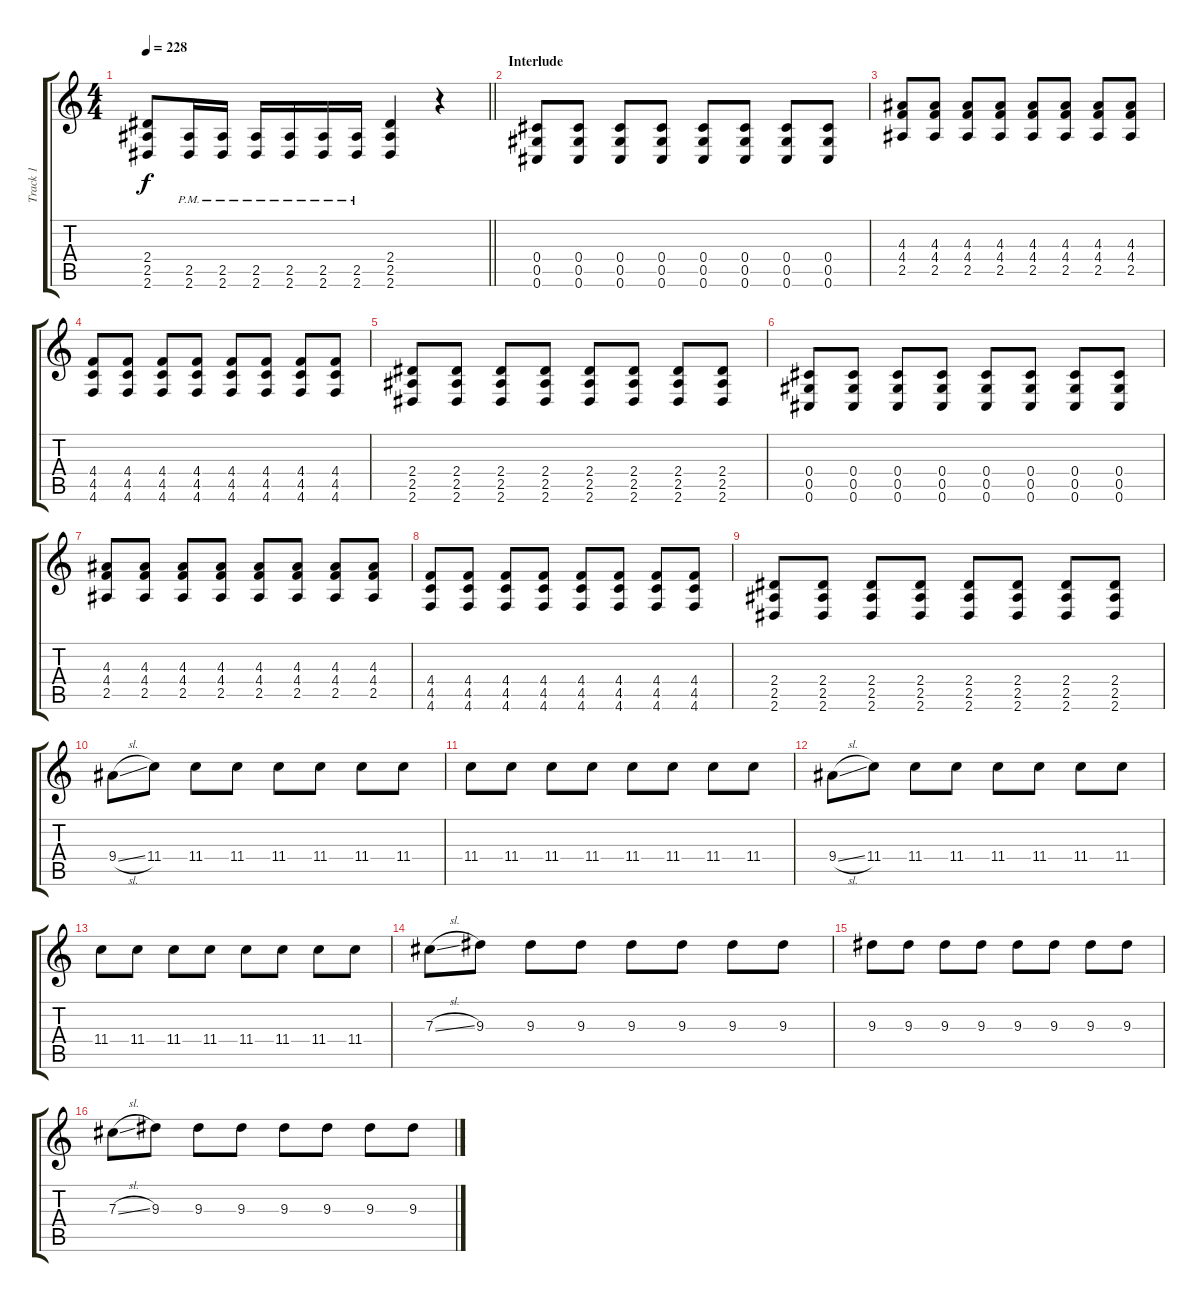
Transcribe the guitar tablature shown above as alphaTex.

\track ("Track 1" "Track 1") {instrument electricguitarjazz}
\staff {score tabs}
\tuning (Eb4 Bb3 Gb3 Db3 Ab2 Db2) {hide}
\ts (4 4)
\tempo 228
\clef g2
\barLineRight lightlight
\ks c
(2.4 2.5 2.6).8{dy f} (2.5{pm} 2.6{pm}).16 (2.5{pm} 2.6{pm}).16 (2.5{pm} 2.6{pm}).16 (2.5{pm} 2.6{pm}).16 (2.5{pm} 2.6{pm}).16 (2.5{pm} 2.6{pm}).16 (2.4 2.5 2.6).4 r.4 |
\section ("" "Interlude")
(0.4 0.5 0.6).8 (0.4 0.5 0.6).8 (0.4 0.5 0.6).8 (0.4 0.5 0.6).8 (0.4 0.5 0.6).8 (0.4 0.5 0.6).8 (0.4 0.5 0.6).8 (0.4 0.5 0.6).8 |
(4.3 4.4 2.5).8 (4.3 4.4 2.5).8 (4.3 4.4 2.5).8 (4.3 4.4 2.5).8 (4.3 4.4 2.5).8 (4.3 4.4 2.5).8 (4.3 4.4 2.5).8 (4.3 4.4 2.5).8 |
(4.4 4.5 4.6).8 (4.4 4.5 4.6).8 (4.4 4.5 4.6).8 (4.4 4.5 4.6).8 (4.4 4.5 4.6).8 (4.4 4.5 4.6).8 (4.4 4.5 4.6).8 (4.4 4.5 4.6).8 |
(2.4 2.5 2.6).8 (2.4 2.5 2.6).8 (2.4 2.5 2.6).8 (2.4 2.5 2.6).8 (2.4 2.5 2.6).8 (2.4 2.5 2.6).8 (2.4 2.5 2.6).8 (2.4 2.5 2.6).8 |
(0.4 0.5 0.6).8 (0.4 0.5 0.6).8 (0.4 0.5 0.6).8 (0.4 0.5 0.6).8 (0.4 0.5 0.6).8 (0.4 0.5 0.6).8 (0.4 0.5 0.6).8 (0.4 0.5 0.6).8 |
(4.3 4.4 2.5).8 (4.3 4.4 2.5).8 (4.3 4.4 2.5).8 (4.3 4.4 2.5).8 (4.3 4.4 2.5).8 (4.3 4.4 2.5).8 (4.3 4.4 2.5).8 (4.3 4.4 2.5).8 |
(4.4 4.5 4.6).8 (4.4 4.5 4.6).8 (4.4 4.5 4.6).8 (4.4 4.5 4.6).8 (4.4 4.5 4.6).8 (4.4 4.5 4.6).8 (4.4 4.5 4.6).8 (4.4 4.5 4.6).8 |
(2.4 2.5 2.6).8 (2.4 2.5 2.6).8 (2.4 2.5 2.6).8 (2.4 2.5 2.6).8 (2.4 2.5 2.6).8 (2.4 2.5 2.6).8 (2.4 2.5 2.6).8 (2.4 2.5 2.6).8 |
9.4{sl}.8 11.4.8 11.4.8 11.4.8 11.4.8 11.4.8 11.4.8 11.4.8 |
11.4.8 11.4.8 11.4.8 11.4.8 11.4.8 11.4.8 11.4.8 11.4.8 |
9.4{sl}.8 11.4.8 11.4.8 11.4.8 11.4.8 11.4.8 11.4.8 11.4.8 |
11.4.8 11.4.8 11.4.8 11.4.8 11.4.8 11.4.8 11.4.8 11.4.8 |
7.3{sl}.8 9.3.8 9.3.8 9.3.8 9.3.8 9.3.8 9.3.8 9.3.8 |
9.3.8 9.3.8 9.3.8 9.3.8 9.3.8 9.3.8 9.3.8 9.3.8 |
7.3{sl}.8 9.3.8 9.3.8 9.3.8 9.3.8 9.3.8 9.3.8 9.3.8
